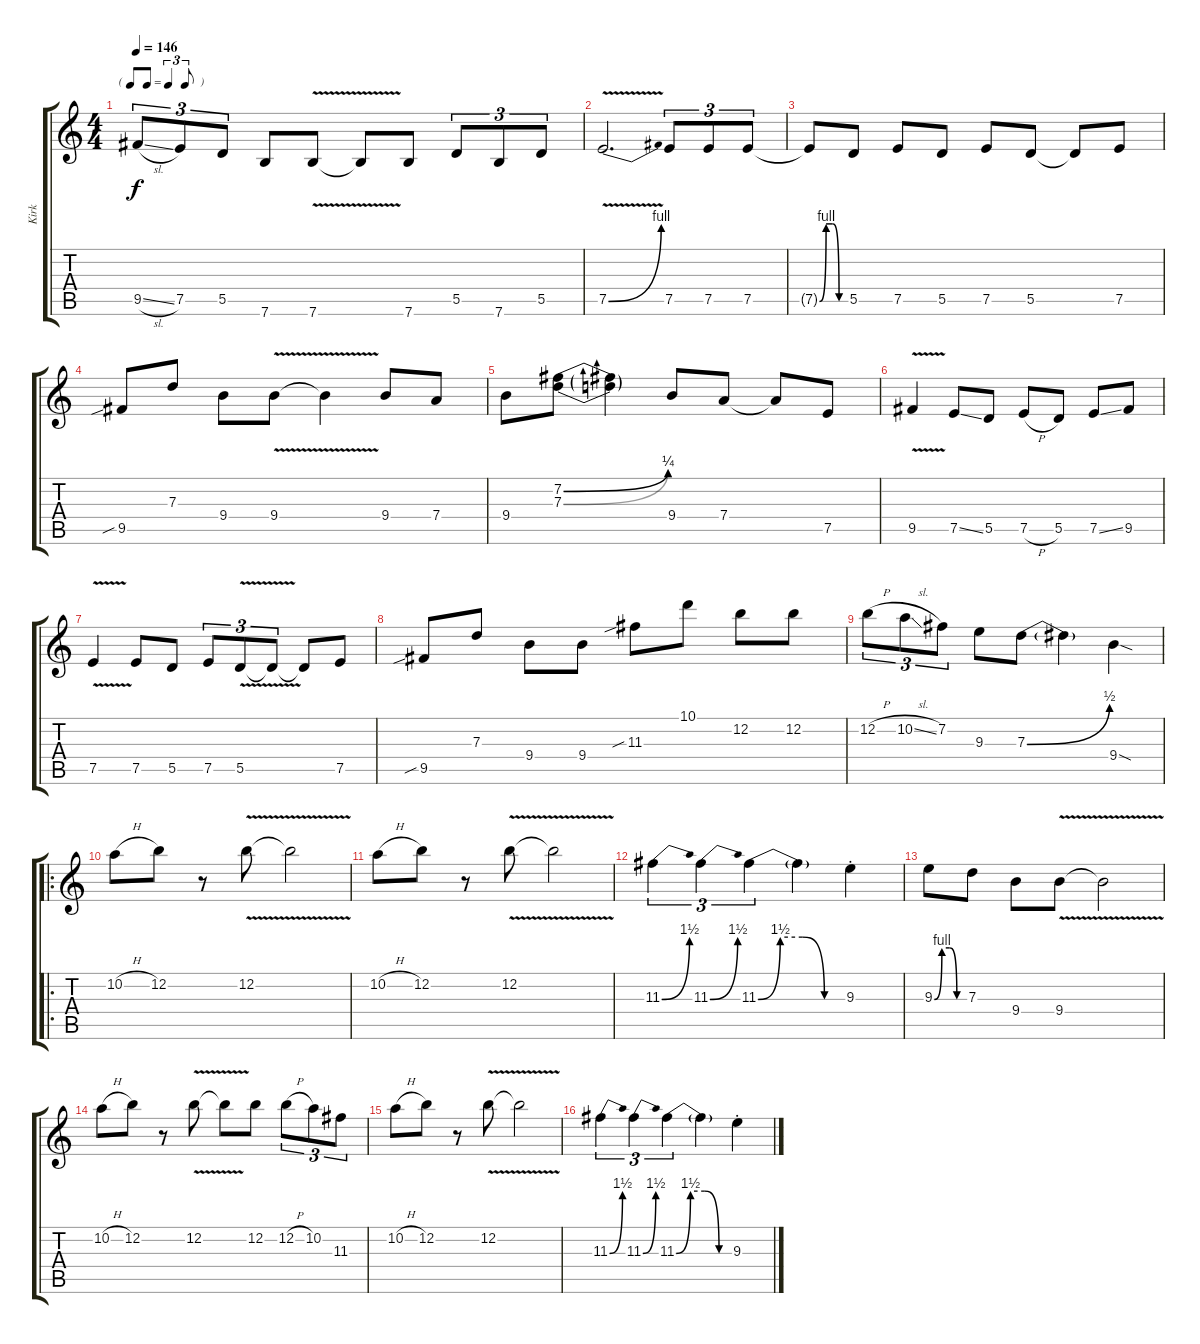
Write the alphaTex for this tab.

\track ("Kirk" "Kirk") {mute instrument distortionguitar}
\staff {score tabs}
\tuning (E4 B3 G3 D3 A2 E2) {hide}
\ts (4 4)
\tf triplet8th
\tempo 146
\clef g2
\ks c
9.5{sl}.8{tu (3 2) dy f} 7.5.8{tu (3 2)} 5.5.8{tu (3 2)} 7.6.8 7.6{v}.8 7.6{t}.8 7.6.8 5.5.8{tu (3 2)} 7.6.8{tu (3 2)} 5.5.8{tu (3 2)} |
7.5{be (bend 0 0 60 4) v}.2{d} 7.5.8{tu (3 2)} 7.5.8{tu (3 2)} 7.5.8{tu (3 2)} |
7.5{be (custom 0 0 15 4 30 4 45 0 60 0) t}.8 5.5.8 7.5.8 5.5.8 7.5.8 5.5.8 5.5{t}.8 7.5.8 |
9.5{sib}.8 7.3.8 9.4.8 9.4{v}.8 9.4{t}.4 9.4.8 7.4.8 |
9.4.8 (7.2{be (bend 0 0 60 1)} 7.3{be (bend 0 0 60 1)}).8 (7.2{t} 7.3{t}).4 9.4.8 7.4.8 7.4{t}.8 7.5.8 |
9.5{v}.4 7.5{ss}.8 5.5.8 7.5{h}.8 5.5.8 7.5{ss}.8 9.5.8 |
7.5{v}.4 7.5.8 5.5.8 7.5.8{tu (3 2)} 5.5{v}.8{tu (3 2)} 5.5{t}.8{tu (3 2)} 5.5{t}.8 7.5.8 |
9.5{sib}.8 7.3.8 9.4.8 9.4.8 11.3{sib}.8 10.1.8 12.2.8 12.2.8 |
12.2{h}.8{tu (3 2)} 10.2{sl}.8{tu (3 2)} 7.2.8{tu (3 2)} 9.3.8 7.3{be (bend 0 0 60 2)}.8 7.3{t}.4 9.4{sod}.4 |
\ro
10.2{h}.8 12.2.8 r.8 12.2{v}.8 12.2{t}.2 |
10.2{h}.8 12.2.8 r.8 12.2{v}.8 12.2{t}.2 |
11.3{be (bend 0 0 60 6)}.4{tu (3 2)} 11.3{be (bend 0 0 60 6)}.4{tu (3 2)} 11.3{be (custom 0 0 15 6 30 6 45 0 60 0)}.4{tu (3 2)} 11.3{t}.4 9.3{st}.4 |
9.3{be (custom 0 0 15 4 30 4 45 0 60 0)}.8 7.3.8 9.4.8 9.4{v}.8 9.4{t}.2 |
10.2{h}.8 12.2.8 r.8 12.2{v}.8 12.2{t}.8 12.2.8 12.2{h}.8{tu (3 2)} 10.2.8{tu (3 2)} 11.3.8{tu (3 2)} |
10.2{h}.8 12.2.8 r.8 12.2{v}.8 12.2{t}.2 |
11.3{be (bend 0 0 60 6)}.4{tu (3 2)} 11.3{be (bend 0 0 60 6)}.4{tu (3 2)} 11.3{be (custom 0 0 15 6 30 6 45 0 60 0)}.4{tu (3 2)} 11.3{t}.4 9.3{st}.4
